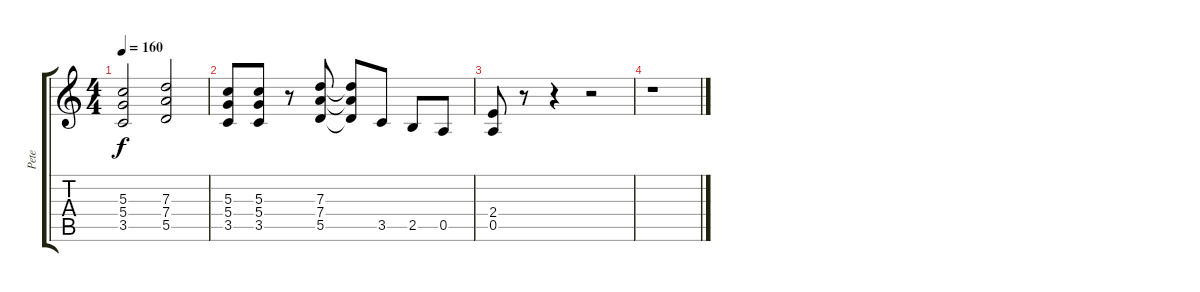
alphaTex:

\track ("Pete" "Pete") {instrument distortionguitar}
\staff {score tabs}
\tuning (E4 B3 G3 D3 A2 E2) {hide}
\ts (4 4)
\tempo 160
\clef g2
\ks c
(5.3 5.4 3.5).2{dy f} (7.3 7.4 5.5).2 |
(5.3 5.4 3.5).8 (5.3 5.4 3.5).8 r.8 (7.3 7.4 5.5).8 (7.3{t} 7.4{t} 5.5{t}).8 3.5.8 2.5.8 0.5.8 |
(2.4 0.5).8 r.8 r.4 r.2 |
r.1
